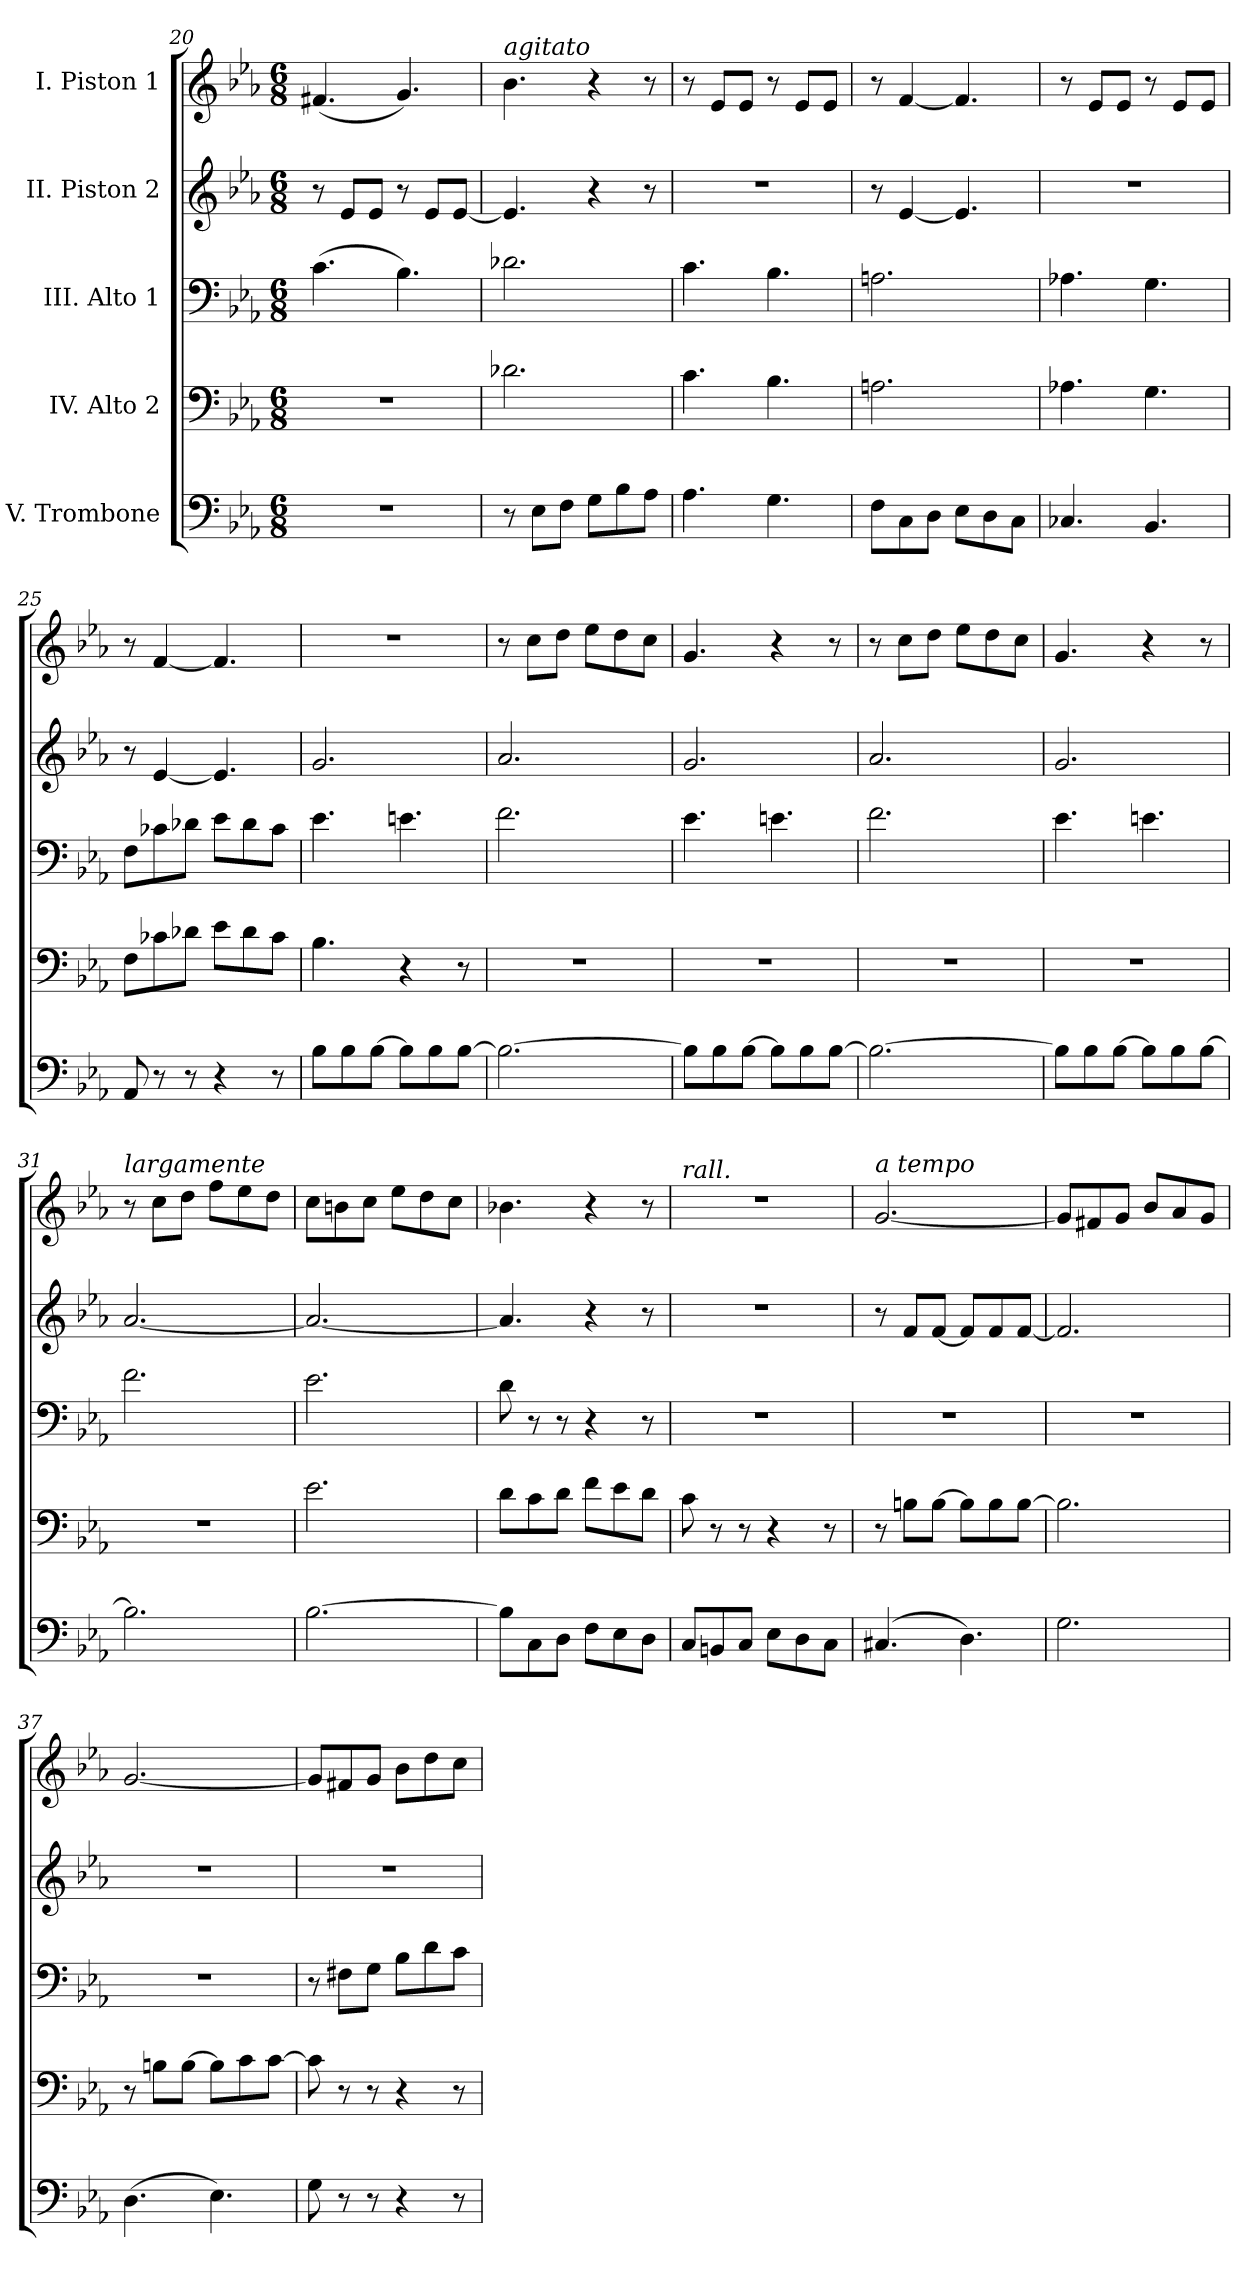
**kern	**kern	**kern	**kern	**kern
*part5	*part4	*part3	*part2	*part1
*staff5	*staff4	*staff3	*staff2	*staff1
*I"V. Trombone	*I"IV. Alto 2	*I"III. Alto 1	*I"II. Piston 2	*I"I. Piston 1
*clefF4	*clefF4	*clefF4	*clefG2	*clefG2
*k[b-e-a-]	*k[b-e-a-]	*k[b-e-a-]	*k[b-e-a-]	*k[b-e-a-]
*E-:	*E-:	*E-:	*E-:	*E-:
*M6/8	*M6/8	*M6/8	*M6/8	*M6/8
=20	=20	=20	=20	=20
!LO:N:vis=1	!LO:N:vis=1	!	!	!
2.r	2.r	(>4.c	8r	(<4.f#X
.	.	.	8e-L	.
.	.	.	8e-J	.
.	.	4.B-)	8r	4.g)
.	.	.	8e-L	.
.	.	.	[8e-J	.
=21	=21	=21	=21	=21
!	!	!	!	!LO:TX:a:i:t=agitato
8r	2.d-X	2.d-X	4.e-]	4.b-
8E-L	.	.	.	.
8FJ	.	.	.	.
8GL	.	.	4r	4r
8B-	.	.	.	.
8A-J	.	.	8r	8r
=22	=22	=22	=22	=22
!	!	!	!LO:N:vis=1	!
4.A-	4.c	4.c	2.r	8r
.	.	.	.	8e-L
.	.	.	.	8e-J
4.G	4.B-	4.B-	.	8r
.	.	.	.	8e-L
.	.	.	.	8e-J
!!LO:LB:g=z
=23	=23	=23	=23	=23
8FL	2.An	2.An	8r	8r
8C	.	.	[4e-	[4f
8DJ	.	.	.	.
8E-L	.	.	4.e-]	4.f]
8D	.	.	.	.
8CJ	.	.	.	.
=24	=24	=24	=24	=24
!	!	!	!LO:N:vis=1	!
4.C-X	4.A-X	4.A-X	2.r	8r
.	.	.	.	8e-L
.	.	.	.	8e-J
4.BB-	4.G	4.G	.	8r
.	.	.	.	8e-L
.	.	.	.	8e-J
=25	=25	=25	=25	=25
8AA-	8FL	8FL	8r	8r
8r	8c-X	8c-X	[4e-	[4f
8r	8d-XJ	8d-XJ	.	.
4r	8e-L	8e-L	4.e-]	4.f]
.	8d-	8d-	.	.
8r	8c-J	8c-J	.	.
=26	=26	=26	=26	=26
!	!	!	!	!LO:N:vis=1
8B-L	4.B-	4.e-	2.g	2.r
8B-	.	.	.	.
[8B-J	.	.	.	.
8B-L]	4r	4.en	.	.
8B-	.	.	.	.
[8B-J	8r	.	.	.
=27	=27	=27	=27	=27
!	!LO:N:vis=1	!	!	!
2.B-_	2.r	2.f	2.a-	8r
.	.	.	.	8ccL
.	.	.	.	8ddJ
.	.	.	.	8ee-L
.	.	.	.	8dd
.	.	.	.	8ccJ
!!LO:LB:g=z
=28	=28	=28	=28	=28
!	!LO:N:vis=1	!	!	!
8B-L]	2.r	4.e-	2.g	4.g
8B-	.	.	.	.
[8B-J	.	.	.	.
8B-L]	.	4.en	.	4r
8B-	.	.	.	.
[8B-J	.	.	.	8r
=29	=29	=29	=29	=29
!	!LO:N:vis=1	!	!	!
2.B-_	2.r	2.f	2.a-	8r
.	.	.	.	8ccL
.	.	.	.	8ddJ
.	.	.	.	8ee-L
.	.	.	.	8dd
.	.	.	.	8ccJ
=30	=30	=30	=30	=30
!	!LO:N:vis=1	!	!	!
8B-L]	2.r	4.e-	2.g	4.g
8B-	.	.	.	.
[8B-J	.	.	.	.
8B-L]	.	4.en	.	4r
8B-	.	.	.	.
[8B-J	.	.	.	8r
=31	=31	=31	=31	=31
!	!	!	!	!LO:TX:a:i:t=largamente
!	!LO:N:vis=1	!	!	!
2.B-]	2.r	2.f	[2.a-	8r
.	.	.	.	8ccL
.	.	.	.	8ddJ
.	.	.	.	8ffL
.	.	.	.	8ee-
.	.	.	.	8ddJ
=32	=32	=32	=32	=32
[2.B-	2.e-	2.e-	2.a-_	8ccL
.	.	.	.	8bn
.	.	.	.	8ccJ
.	.	.	.	8ee-L
.	.	.	.	8dd
.	.	.	.	8ccJ
=33	=33	=33	=33	=33
8B-L]	8dL	8d	4.a-]	4.b-X
8C	8c	8r	.	.
8DJ	8dJ	8r	.	.
8FL	8fL	4r	4r	4r
8E-	8e-	.	.	.
8DJ	8dJ	8r	8r	8r
=34	=34	=34	=34	=34
!	!	!	!	!LO:TX:a:i:t=rall.
!	!	!LO:N:vis=1	!LO:N:vis=1	!LO:N:vis=1
8CL	8c	2.r	2.r	2.r
8BBn	8r	.	.	.
8CJ	8r	.	.	.
8E-L	4r	.	.	.
8D	.	.	.	.
8CJ	8r	.	.	.
!!LO:LB:g=z
=35	=35	=35	=35	=35
!	!	!	!	!LO:TX:a:i:t=a tempo
!	!	!LO:N:vis=1	!	!
(<4.C#X	8r	2.r	8r	[2.g
.	8BnL	.	8fL	.
.	[8BJ	.	[8fJ	.
4.D)	8BL]	.	8fL]	.
.	8B	.	8f	.
.	[8BJ	.	[8fJ	.
=36	=36	=36	=36	=36
!	!	!LO:N:vis=1	!	!
2.G	2.B]	2.r	2.f]	8gL]
.	.	.	.	8f#X
.	.	.	.	8gJ
.	.	.	.	8b-L
.	.	.	.	8a-
.	.	.	.	8gJ
=37	=37	=37	=37	=37
!	!	!LO:N:vis=1	!LO:N:vis=1	!
(>4.D	8r	2.r	2.r	[2.g
.	8BnL	.	.	.
.	[8BJ	.	.	.
4.E-)	8BL]	.	.	.
.	8c	.	.	.
.	[8cJ	.	.	.
=38	=38	=38	=38	=38
!	!	!	!LO:N:vis=1	!
8G	8c]	8r	2.r	8gL]
8r	8r	8F#XL	.	8f#X
8r	8r	8GJ	.	8gJ
4r	4r	8B-L	.	8b-L
.	.	8d	.	8dd
8r	8r	8cJ	.	8ccJ
=	=	=	=	=
*-	*-	*-	*-	*-
